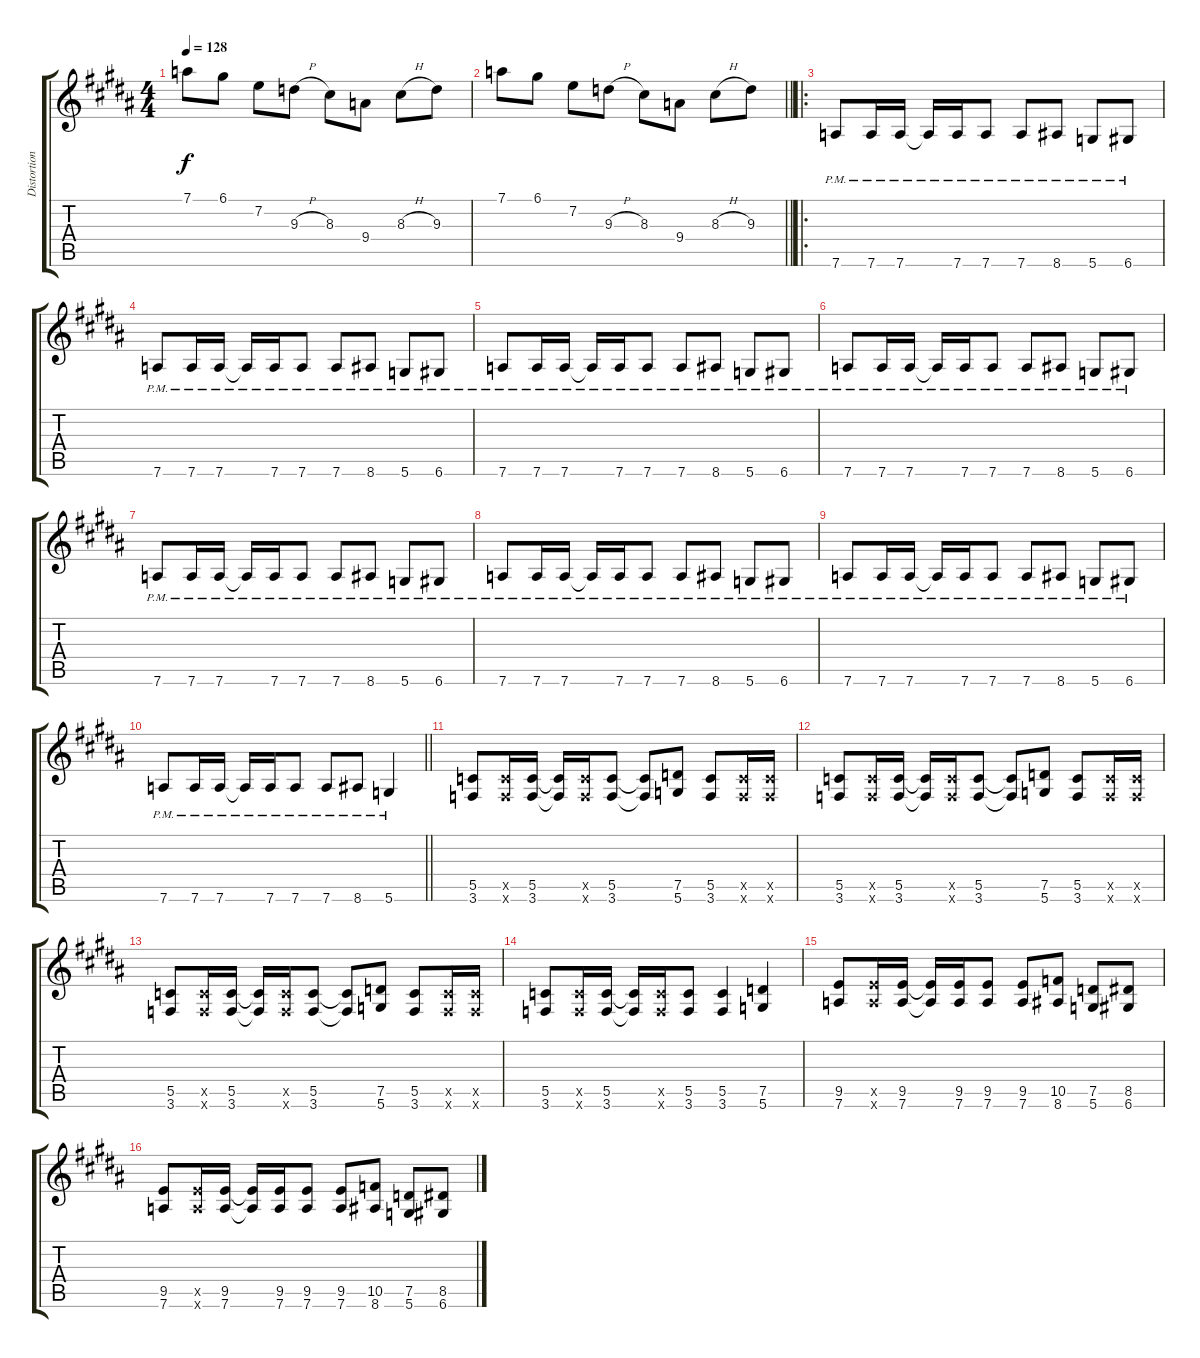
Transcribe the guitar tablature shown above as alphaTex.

\track ("Distortion" "Distortion") {instrument distortionguitar}
\staff {score tabs}
\tuning (D4 A3 F3 C3 G2 D2) {hide}
\ts (4 4)
\tempo 128
\clef g2
\ks b
7.1.8{dy f} 6.1.8 7.2.8 9.3{h}.8 8.3.8 9.4.8 8.3{h}.8 9.3.8 |
\barLineRight lightlight
\ks g#minor
7.1.8 6.1.8 7.2.8 9.3{h}.8 8.3.8 9.4.8 8.3{h}.8 9.3.8 |
\ro
\section ("" " ")
7.6{pm}.8 7.6{pm}.16 7.6{pm}.16 7.6{pm t}.16 7.6{pm}.16 7.6{pm}.8 7.6{pm}.8 8.6{pm}.8 5.6{pm}.8 6.6{pm}.8 |
7.6{pm}.8 7.6{pm}.16 7.6{pm}.16 7.6{pm t}.16 7.6{pm}.16 7.6{pm}.8 7.6{pm}.8 8.6{pm}.8 5.6{pm}.8 6.6{pm}.8 |
\ks b
7.6{pm}.8 7.6{pm}.16 7.6{pm}.16 7.6{pm t}.16 7.6{pm}.16 7.6{pm}.8 7.6{pm}.8 8.6{pm}.8 5.6{pm}.8 6.6{pm}.8 |
\ks g#minor
7.6{pm}.8 7.6{pm}.16 7.6{pm}.16 7.6{pm t}.16 7.6{pm}.16 7.6{pm}.8 7.6{pm}.8 8.6{pm}.8 5.6{pm}.8 6.6{pm}.8 |
7.6{pm}.8 7.6{pm}.16 7.6{pm}.16 7.6{pm t}.16 7.6{pm}.16 7.6{pm}.8 7.6{pm}.8 8.6{pm}.8 5.6{pm}.8 6.6{pm}.8 |
7.6{pm}.8 7.6{pm}.16 7.6{pm}.16 7.6{pm t}.16 7.6{pm}.16 7.6{pm}.8 7.6{pm}.8 8.6{pm}.8 5.6{pm}.8 6.6{pm}.8 |
\ks b
7.6{pm}.8 7.6{pm}.16 7.6{pm}.16 7.6{pm t}.16 7.6{pm}.16 7.6{pm}.8 7.6{pm}.8 8.6{pm}.8 5.6{pm}.8 6.6{pm}.8 |
\barLineRight lightlight
\ks g#minor
7.6{pm}.8 7.6{pm}.16 7.6{pm}.16 7.6{pm t}.16 7.6{pm}.16 7.6{pm}.8 7.6{pm}.8 8.6{pm}.8 5.6{pm}.4 |
\section ("" " ")
(5.5 3.6).8 (5.5{x} 3.6{x}).16 (5.5 3.6).16 (5.5{t} 3.6{t}).16 (5.5{x} 3.6{x}).16 (5.5 3.6).8 (5.5{t} 3.6{t}).8 (7.5 5.6).8 (5.5 3.6).8 (5.5{x} 3.6{x}).16 (5.5{x} 3.6{x}).16 |
\ks b
(5.5 3.6).8 (5.5{x} 3.6{x}).16 (5.5 3.6).16 (5.5{t} 3.6{t}).16 (5.5{x} 3.6{x}).16 (5.5 3.6).8 (5.5{t} 3.6{t}).8 (7.5 5.6).8 (5.5 3.6).8 (5.5{x} 3.6{x}).16 (5.5{x} 3.6{x}).16 |
\ks g#minor
(5.5 3.6).8 (5.5{x} 3.6{x}).16 (5.5 3.6).16 (5.5{t} 3.6{t}).16 (5.5{x} 3.6{x}).16 (5.5 3.6).8 (5.5{t} 3.6{t}).8 (7.5 5.6).8 (5.5 3.6).8 (5.5{x} 3.6{x}).16 (5.5{x} 3.6{x}).16 |
(5.5 3.6).8 (5.5{x} 3.6{x}).16 (5.5 3.6).16 (5.5{t} 3.6{t}).16 (5.5{x} 3.6{x}).16 (5.5 3.6).8 (5.5 3.6).4 (7.5 5.6).4 |
\ks b
(9.5 7.6).8 (9.5{x} 7.6{x}).16 (9.5 7.6).16 (9.5{t} 7.6{t}).16 (9.5 7.6).16 (9.5 7.6).8 (9.5 7.6).8 (10.5 8.6).8 (7.5 5.6).8 (8.5 6.6).8 |
\ks g#minor
(9.5 7.6).8 (9.5{x} 7.6{x}).16 (9.5 7.6).16 (9.5{t} 7.6{t}).16 (9.5 7.6).16 (9.5 7.6).8 (9.5 7.6).8 (10.5 8.6).8 (7.5 5.6).8 (8.5 6.6).8
